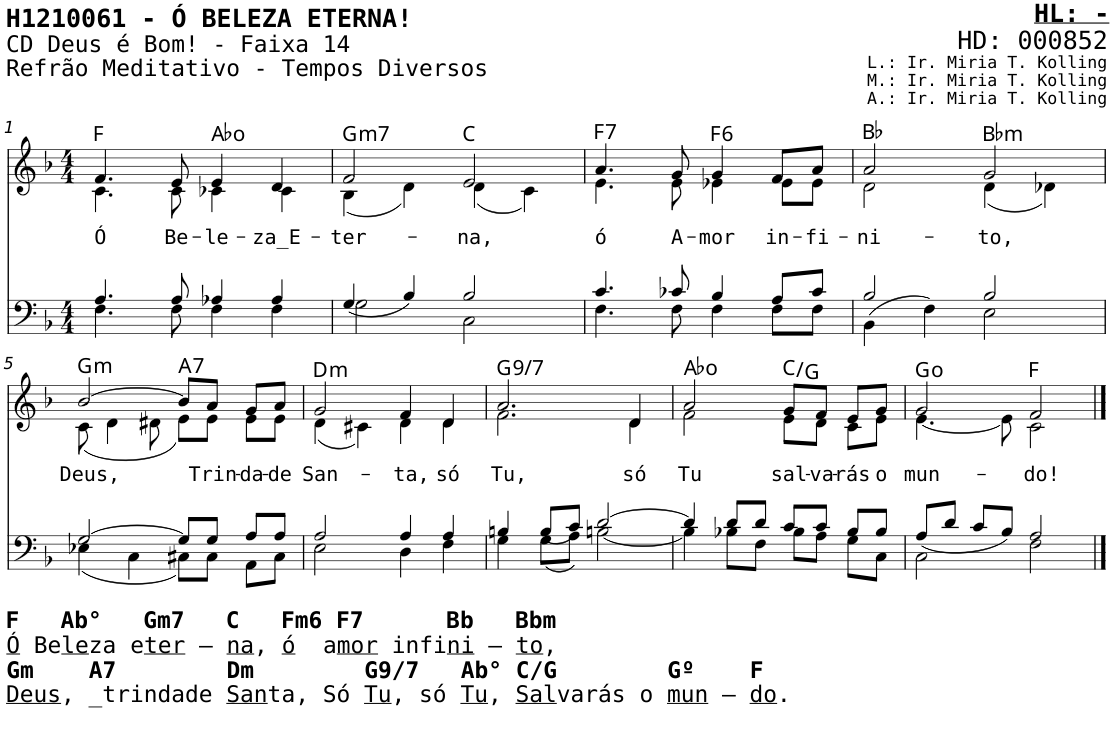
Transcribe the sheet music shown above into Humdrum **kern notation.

**kern	**kern	**text	**harte
*part2	*part1	*part1	*part1
*staff2	*staff1	*staff1	*
*I"Homens	*I"Mulheres	*	*
*stria5	*stria5	*	*
*clefF4	*clefG2	*	*
*k[b-]	*k[b-]	*	*
*M4/4	*M4/4	*	*
=1	=1	=1	=1
*^	*	*	*
*	*^	*	*	*
!	!	!	!	!LO:LY:b	!
*	*	*	*^	*	*
1ryy	4.A/	4.F\	4.f/	4.c\	Ó	F:maj
!	!	!	!	!	!LO:LY:b	!
.	8A/	8F\	8e/	8c\	Be-	.
!	!	!	!	!	!LO:LY:b	!
.	4A-X/	4F\	4e/	4c-X\	-le-	Ab:dim
!	!	!	!	!	!LO:LY:b	!
.	4A-/	4F\	4d/	4c-\	-za_E-	.
=2	=2	=2	=2	=2	=2	=2
!	!	!	!	!	!LO:LY:b	!LO:H:kt=m7
1ryy	(4G/	2G\	2f/	(4B-\	-ter-	G:min7
.	4B-/)	.	.	4d\)	.	.
!	!	!	!	!	!LO:LY:b	!
.	2B-/	2C\	2e/	(4d\	-na,	C:maj
.	.	.	.	4c\)	.	.
=3	=3	=3	=3	=3	=3	=3
!	!	!	!	!	!LO:LY:b	!LO:H:kt=7
1ryy	4.c/	4.F\	4.a/	4.e\	ó	F:7
!	!	!	!	!	!LO:LY:b	!
.	8c-X/	8F\	8g/	8e\	A-	.
!	!	!	!	!	!LO:LY:b	!LO:H:kt=6
.	4B-/	4F\	4g/	4e-X\	-mor	F:maj6
!	!	!	!	!	!LO:LY:b	!
.	8A/L	8F\L	8f/L	8e-\L	in-	.
!	!	!	!	!	!LO:LY:b	!
.	8c-/J	8F\J	8a/J	8e-\J	-fi-	.
=4	=4	=4	=4	=4	=4	=4
!	!	!	!	!	!LO:LY:b	!
1ryy	2B-/	(>4BB-\	2a/	2d\	-ni-	Bb:maj
.	.	4F\)	.	.	.	.
!	!	!	!	!	!LO:LY:b	!LO:H:kt=m
.	2B-/	2E\	2g/	(4d\	-to,	Bb:min
.	.	.	.	4d-X\)	.	.
!!LO:LB:g=z	!!
=5	=5	=5	=5	=5	=5	=5
!LO:TX:b:B:t=F   Ab°   Gm7   C   Fm6 F7      Bb   Bbm	!	!	!	!	!	!
!LO:TX:b:t=Ó	!	!	!	!	!	!
!LO:TX:b:t=Be	!	!	!	!	!	!
!LO:TX:b:t=le	!	!	!	!	!	!
!LO:TX:b:t=za e	!	!	!	!	!	!
!LO:TX:b:t=ter	!	!	!	!	!	!
!LO:TX:b:t=–	!	!	!	!	!	!
!LO:TX:b:t=na	!	!	!	!	!	!
!LO:TX:b:t=,	!	!	!	!	!	!
!LO:TX:b:t=ó	!	!	!	!	!	!
!LO:TX:b:t=a	!	!	!	!	!	!
!LO:TX:b:t=mor	!	!	!	!	!	!
!LO:TX:b:t=infi	!	!	!	!	!	!
!LO:TX:b:t=ni	!	!	!	!	!	!
!LO:TX:b:t=–	!	!	!	!	!	!
!LO:TX:b:t=to	!	!	!	!	!	!
!LO:TX:b:t=,	!	!	!	!	!	!
!LO:TX:b:B:t=Gm    A7        Dm        G9/7   Ab° C/G        Gº    F	!	!	!	!	!	!
!LO:TX:b:t=Deus	!	!	!	!	!	!
!LO:TX:b:t=, _trindade	!	!	!	!	!	!
!LO:TX:b:t=San	!	!	!	!	!	!
!LO:TX:b:t=ta, Só	!	!	!	!	!	!
!LO:TX:b:t=Tu	!	!	!	!	!	!
!LO:TX:b:t=, só	!	!	!	!	!	!
!LO:TX:b:t=Tu	!	!	!	!	!	!
!LO:TX:b:t=,	!	!	!	!	!	!
!LO:TX:b:t=Sal	!	!	!	!	!	!
!LO:TX:b:t=varás o	!	!	!	!	!	!
!LO:TX:b:t=mun	!	!	!	!	!	!
!LO:TX:b:t=–	!	!	!	!	!	!
!LO:TX:b:t=do	!	!	!	!	!	!
!LO:TX:b:t=.	!	!	!	!	!	!
!	!	!	!	!	!LO:LY:b	!LO:H:kt=m
1ryy	[2G/	(4E-X\	[2b-/	(8c\	Deus,	G:min
.	.	.	.	4d\	.	.
.	.	4C\	.	.	.	.
.	.	.	.	8d#X\	.	.
!	!	!	!	!	!	!LO:H:kt=7
.	8G/L]	8C#X\L)	8b-/L]	8e\L)	.	A:7
!	!	!	!	!	!LO:LY:b	!
.	8G/J	8C#\J	8a/J	8e\J	Trin-	.
!	!	!	!	!	!LO:LY:b	!
.	8A/L	8AA\L	8g/L	8e\L	-da-	.
!	!	!	!	!	!LO:LY:b	!
.	8A/J	8C#\J	8a/J	8e\J	-de	.
=6	=6	=6	=6	=6	=6	=6
!	!	!	!	!	!LO:LY:b	!LO:H:kt=m
1ryy	2A/	2E\	2g/	(4d\	San-	D:min
.	.	.	.	4c#X\)	.	.
!	!	!	!	!	!LO:LY:b	!
.	4A/	4D\	4f/	4d\	-ta,	.
!	!	!	!	!	!LO:LY:b	!
.	4A/	4F\	4d/	4d\	só	.
=7	=7	=7	=7	=7	=7	=7
!	!	!	!	!	!LO:LY:b	!LO:H:kt=9/7
1ryy	4Bn/	4G\	2.a/	2.f\	Tu,	G:maj
.	(8B/L	(8G\L	.	.	.	.
.	8c/J)	8A\J)	.	.	.	.
.	[2d/	[2Bn\	.	.	.	.
!	!	!	!	!	!LO:LY:b	!
.	.	.	4d/	4d\	só	.
=8	=8	=8	=8	=8	=8	=8
!	!	!	!	!	!LO:LY:b	!
1ryy	4d/]	4B\]	2a/	2f\	Tu	Ab:dim
.	8d/L	8B-X\L	.	.	.	.
.	8d/J	8F\J	.	.	.	.
!	!	!	!	!	!LO:LY:b	!
.	8c/L	8B-\L	8g/L	8e\L	sal-	C:maj/5
!	!	!	!	!	!LO:LY:b	!
.	8c/J	8A\J	8f/J	8d\J	-va-	.
!	!	!	!	!	!LO:LY:b	!
.	8B-/L	8G\L	8e/L	8c\L	-rás	.
!	!	!	!	!	!LO:LY:b	!
.	8B-/J	8C\J	8g/J	8e\J	o	.
=9	=9	=9	=9	=9	=9	=9
!	!	!	!	!	!LO:LY:b	!
1ryy	(<8A/L	2C\	2g/	[4.e\	mun-	G:dim
.	8d/J	.	.	.	.	.
.	8c/L	.	.	.	.	.
.	8B-/J)	.	.	8e\]	.	.
!	!	!	!	!	!LO:LY:b	!
.	2A/	2F\	2f/	2c\	-do!	F:maj
*v	*v	*v	*	*	*	*
*	*v	*v	*	*
==	==	==	==
*-	*-	*-	*-
